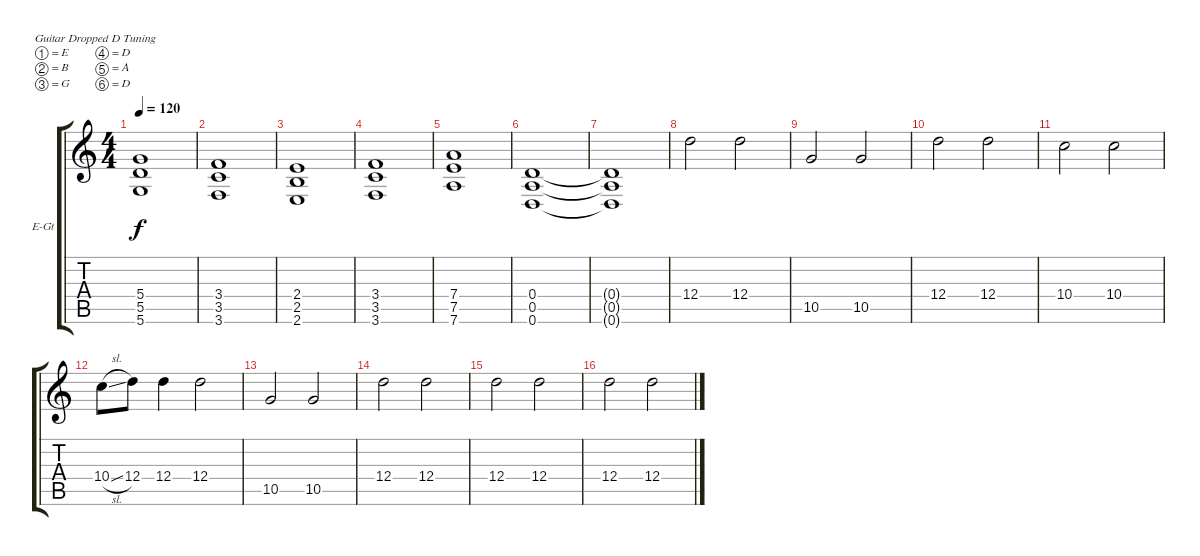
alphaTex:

\bracketExtendMode groupsimilarinstruments
\firstSystemTrackNameOrientation horizontal
\otherSystemsTrackNameOrientation horizontal
\track ("Overdriven-guitar (Richard)" "E-Gt") {instrument overdrivenguitar}
\staff {score tabs}
\tuning (E4 B3 G3 D3 A2 D2)
\ts (4 4)
\tempo 120
\clef g2
\ks c
(5.4 5.5 5.6).1{dy f} |
(3.4 3.5 3.6).1 |
(2.4 2.5 2.6).1 |
(3.4 3.5 3.6).1 |
(7.4 7.5 7.6).1 |
(0.4 0.5 0.6).1 |
(0.4{t} 0.5{t} 0.6{t}).1 |
12.4.2 12.4.2 |
10.5.2 10.5.2 |
12.4.2 12.4.2 |
10.4.2 10.4.2 |
10.4{sl}.8 12.4.8 12.4.4 12.4.2 |
10.5.2 10.5.2 |
12.4.2 12.4.2 |
12.4.2 12.4.2 |
12.4.2 12.4.2
